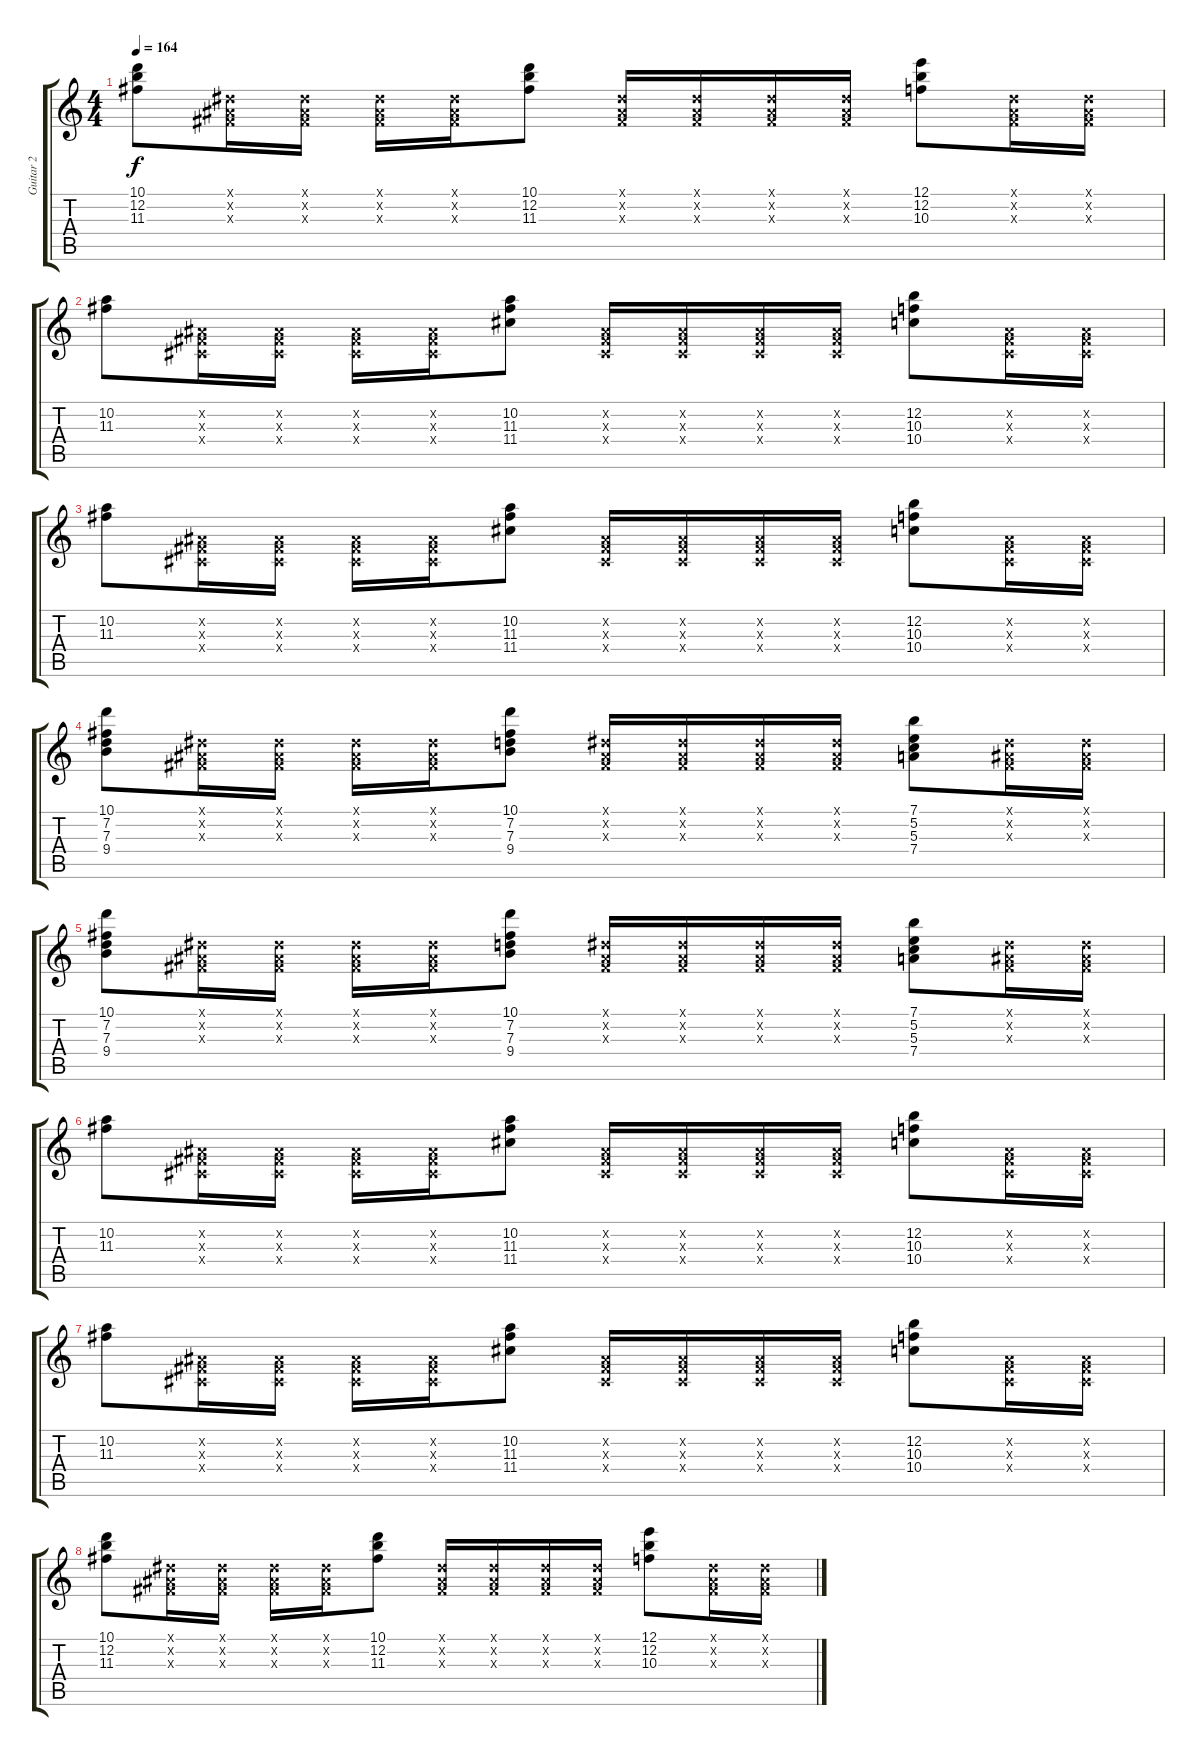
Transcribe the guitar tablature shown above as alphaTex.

\track ("Guitar 2" "Guitar 2") {instrument distortionguitar}
\staff {score tabs}
\tuning (E4 B3 G3 D3 A2 E2) {hide}
\ts (4 4)
\tempo 164
\clef g2
\ks c
(10.1 12.2 11.3).8{dy f} (-1.1{x} -1.2{x} -1.3{x}).16 (-1.1{x} -1.2{x} -1.3{x}).16 (-1.1{x} -1.2{x} -1.3{x}).16 (-1.1{x} -1.2{x} -1.3{x}).16 (10.1 12.2 11.3).8 (-1.1{x} -1.2{x} -1.3{x}).16 (-1.1{x} -1.2{x} -1.3{x}).16 (-1.1{x} -1.2{x} -1.3{x}).16 (-1.1{x} -1.2{x} -1.3{x}).16 (12.1 12.2 10.3).8 (-1.1{x} -1.2{x} -1.3{x}).16 (-1.1{x} -1.2{x} -1.3{x}).16 |
(10.2 11.3).8 (-1.2{x} -1.3{x} -1.4{x}).16 (-1.2{x} -1.3{x} -1.4{x}).16 (-1.2{x} -1.3{x} -1.4{x}).16 (-1.2{x} -1.3{x} -1.4{x}).16 (10.2 11.3 11.4).8 (-1.2{x} -1.3{x} -1.4{x}).16 (-1.2{x} -1.3{x} -1.4{x}).16 (-1.2{x} -1.3{x} -1.4{x}).16 (-1.2{x} -1.3{x} -1.4{x}).16 (12.2 10.3 10.4).8 (-1.2{x} -1.3{x} -1.4{x}).16 (-1.2{x} -1.3{x} -1.4{x}).16 |
(10.2 11.3).8 (-1.2{x} -1.3{x} -1.4{x}).16 (-1.2{x} -1.3{x} -1.4{x}).16 (-1.2{x} -1.3{x} -1.4{x}).16 (-1.2{x} -1.3{x} -1.4{x}).16 (10.2 11.3 11.4).8 (-1.2{x} -1.3{x} -1.4{x}).16 (-1.2{x} -1.3{x} -1.4{x}).16 (-1.2{x} -1.3{x} -1.4{x}).16 (-1.2{x} -1.3{x} -1.4{x}).16 (12.2 10.3 10.4).8 (-1.2{x} -1.3{x} -1.4{x}).16 (-1.2{x} -1.3{x} -1.4{x}).16 |
(10.1 7.2 7.3 9.4).8 (-1.1{x} -1.2{x} -1.3{x}).16 (-1.1{x} -1.2{x} -1.3{x}).16 (-1.1{x} -1.2{x} -1.3{x}).16 (-1.1{x} -1.2{x} -1.3{x}).16 (10.1 7.2 7.3 9.4).8 (-1.1{x} -1.2{x} -1.3{x}).16 (-1.1{x} -1.2{x} -1.3{x}).16 (-1.1{x} -1.2{x} -1.3{x}).16 (-1.1{x} -1.2{x} -1.3{x}).16 (7.1 5.2 5.3 7.4).8 (-1.1{x} -1.2{x} -1.3{x}).16 (-1.1{x} -1.2{x} -1.3{x}).16 |
(10.1 7.2 7.3 9.4).8 (-1.1{x} -1.2{x} -1.3{x}).16 (-1.1{x} -1.2{x} -1.3{x}).16 (-1.1{x} -1.2{x} -1.3{x}).16 (-1.1{x} -1.2{x} -1.3{x}).16 (10.1 7.2 7.3 9.4).8 (-1.1{x} -1.2{x} -1.3{x}).16 (-1.1{x} -1.2{x} -1.3{x}).16 (-1.1{x} -1.2{x} -1.3{x}).16 (-1.1{x} -1.2{x} -1.3{x}).16 (7.1 5.2 5.3 7.4).8 (-1.1{x} -1.2{x} -1.3{x}).16 (-1.1{x} -1.2{x} -1.3{x}).16 |
(10.2 11.3).8 (-1.2{x} -1.3{x} -1.4{x}).16 (-1.2{x} -1.3{x} -1.4{x}).16 (-1.2{x} -1.3{x} -1.4{x}).16 (-1.2{x} -1.3{x} -1.4{x}).16 (10.2 11.3 11.4).8 (-1.2{x} -1.3{x} -1.4{x}).16 (-1.2{x} -1.3{x} -1.4{x}).16 (-1.2{x} -1.3{x} -1.4{x}).16 (-1.2{x} -1.3{x} -1.4{x}).16 (12.2 10.3 10.4).8 (-1.2{x} -1.3{x} -1.4{x}).16 (-1.2{x} -1.3{x} -1.4{x}).16 |
(10.2 11.3).8 (-1.2{x} -1.3{x} -1.4{x}).16 (-1.2{x} -1.3{x} -1.4{x}).16 (-1.2{x} -1.3{x} -1.4{x}).16 (-1.2{x} -1.3{x} -1.4{x}).16 (10.2 11.3 11.4).8 (-1.2{x} -1.3{x} -1.4{x}).16 (-1.2{x} -1.3{x} -1.4{x}).16 (-1.2{x} -1.3{x} -1.4{x}).16 (-1.2{x} -1.3{x} -1.4{x}).16 (12.2 10.3 10.4).8 (-1.2{x} -1.3{x} -1.4{x}).16 (-1.2{x} -1.3{x} -1.4{x}).16 |
(10.1 12.2 11.3).8 (-1.1{x} -1.2{x} -1.3{x}).16 (-1.1{x} -1.2{x} -1.3{x}).16 (-1.1{x} -1.2{x} -1.3{x}).16 (-1.1{x} -1.2{x} -1.3{x}).16 (10.1 12.2 11.3).8 (-1.1{x} -1.2{x} -1.3{x}).16 (-1.1{x} -1.2{x} -1.3{x}).16 (-1.1{x} -1.2{x} -1.3{x}).16 (-1.1{x} -1.2{x} -1.3{x}).16 (12.1 12.2 10.3).8 (-1.1{x} -1.2{x} -1.3{x}).16 (-1.1{x} -1.2{x} -1.3{x}).16
